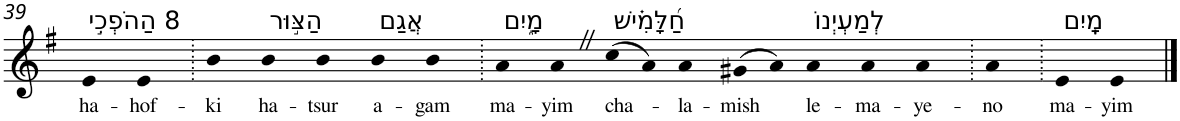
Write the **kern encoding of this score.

**kern	**text
*part1	*part1
*staff1	*staff1
*I"Piano	*
*I'Pno	*
!!LO:PB:g=z
*clefG2	*
*k[f#]	*
*G:	*
=39	=39
!LO:TX:a:t=8 הַהֹפְכִ֣י	!
!	!LO:LY:b
4e	ha-
!	!LO:LY:b
4e	-hof-
=40.	=40.
!	!LO:LY:b
4b	-ki
!LO:TX:a:t=הַצּ֣וּר	!
!	!LO:LY:b
4b	ha-
!	!LO:LY:b
4b	-tsur
!LO:TX:a:t=אֲגַם	!
!	!LO:LY:b
4b	a-
!	!LO:LY:b
4b	-gam
=41.	=41.
!LO:TX:a:t=מָ֑יִם	!
!	!LO:LY:b
4a	ma-
!	!LO:LY:b
4aZ	-yim
!LO:TX:a:t=חַ֝לָּמִ֗ישׁ	!
!	!LO:LY:b
(>8cc	cha-
8a)	.
!	!LO:LY:b
4a	-la-
!	!LO:LY:b
(>8g#X	-mish
8a)	.
!LO:TX:a:t=לְמַעְיְנוֹ	!
!	!LO:LY:b
4a	le-
!	!LO:LY:b
4a	-ma-
!	!LO:LY:b
4a	-ye-
=42.	=42.
!	!LO:LY:b
4a	-no
=43.	=43.
!LO:TX:a:t=מָֽיִם	!
!	!LO:LY:b
4e	ma-
!	!LO:LY:b
4e	-yim
==	==
*-	*-
